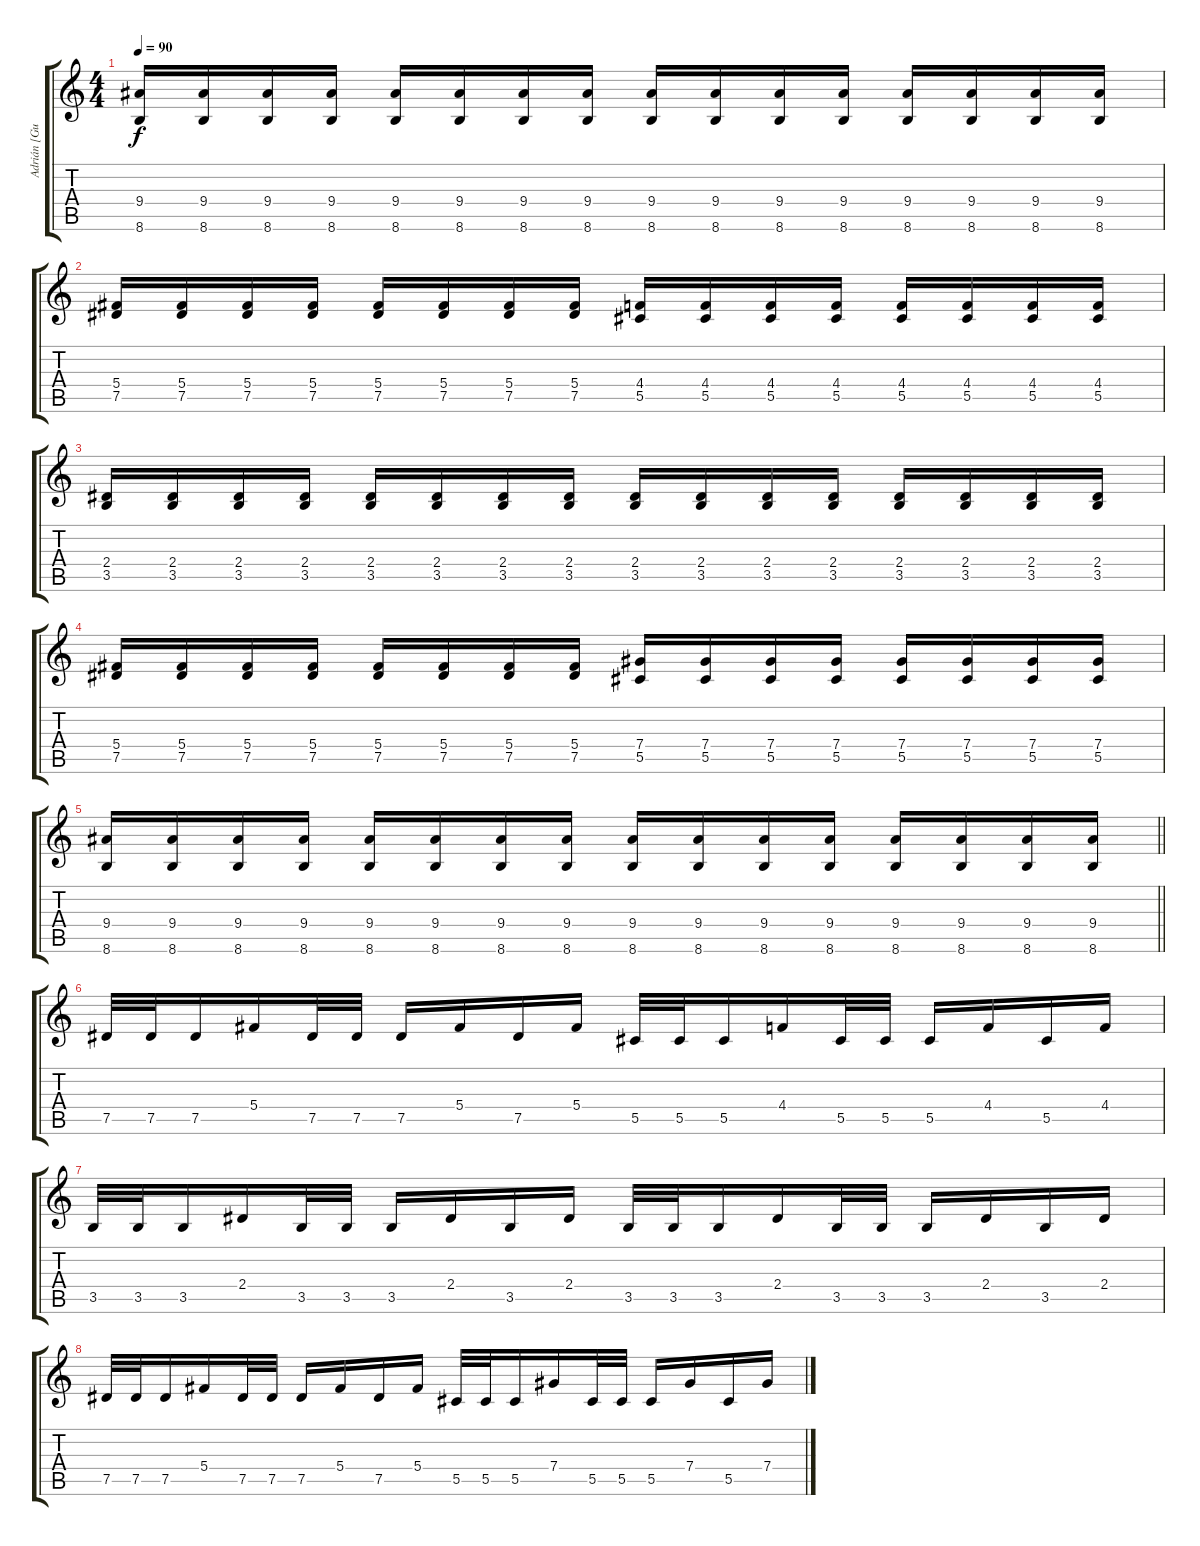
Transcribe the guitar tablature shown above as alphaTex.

\track ("Adrián [Guitar 2]" "Adrián [Gu") {instrument distortionguitar}
\staff {score tabs}
\tuning (Eb4 Bb3 Gb3 Db3 Ab2 Eb2) {hide}
\ts (4 4)
\tempo 90
\clef g2
\ks c
(9.4 8.6).16{dy f} (9.4 8.6).16 (9.4 8.6).16 (9.4 8.6).16 (9.4 8.6).16 (9.4 8.6).16 (9.4 8.6).16 (9.4 8.6).16 (9.4 8.6).16 (9.4 8.6).16 (9.4 8.6).16 (9.4 8.6).16 (9.4 8.6).16 (9.4 8.6).16 (9.4 8.6).16 (9.4 8.6).16 |
(5.4 7.5).16 (5.4 7.5).16 (5.4 7.5).16 (5.4 7.5).16 (5.4 7.5).16 (5.4 7.5).16 (5.4 7.5).16 (5.4 7.5).16 (4.4 5.5).16 (4.4 5.5).16 (4.4 5.5).16 (4.4 5.5).16 (4.4 5.5).16 (4.4 5.5).16 (4.4 5.5).16 (4.4 5.5).16 |
(2.4 3.5).16 (2.4 3.5).16 (2.4 3.5).16 (2.4 3.5).16 (2.4 3.5).16 (2.4 3.5).16 (2.4 3.5).16 (2.4 3.5).16 (2.4 3.5).16 (2.4 3.5).16 (2.4 3.5).16 (2.4 3.5).16 (2.4 3.5).16 (2.4 3.5).16 (2.4 3.5).16 (2.4 3.5).16 |
(5.4 7.5).16 (5.4 7.5).16 (5.4 7.5).16 (5.4 7.5).16 (5.4 7.5).16 (5.4 7.5).16 (5.4 7.5).16 (5.4 7.5).16 (7.4 5.5).16 (7.4 5.5).16 (7.4 5.5).16 (7.4 5.5).16 (7.4 5.5).16 (7.4 5.5).16 (7.4 5.5).16 (7.4 5.5).16 |
\barLineRight lightlight
(9.4 8.6).16 (9.4 8.6).16 (9.4 8.6).16 (9.4 8.6).16 (9.4 8.6).16 (9.4 8.6).16 (9.4 8.6).16 (9.4 8.6).16 (9.4 8.6).16 (9.4 8.6).16 (9.4 8.6).16 (9.4 8.6).16 (9.4 8.6).16 (9.4 8.6).16 (9.4 8.6).16 (9.4 8.6).16 |
7.5.32 7.5.32 7.5.16 5.4.16 7.5.32 7.5.32 7.5.16 5.4.16 7.5.16 5.4.16 5.5.32 5.5.32 5.5.16 4.4.16 5.5.32 5.5.32 5.5.16 4.4.16 5.5.16 4.4.16 |
3.5.32 3.5.32 3.5.16 2.4.16 3.5.32 3.5.32 3.5.16 2.4.16 3.5.16 2.4.16 3.5.32 3.5.32 3.5.16 2.4.16 3.5.32 3.5.32 3.5.16 2.4.16 3.5.16 2.4.16 |
7.5.32 7.5.32 7.5.16 5.4.16 7.5.32 7.5.32 7.5.16 5.4.16 7.5.16 5.4.16 5.5.32 5.5.32 5.5.16 7.4.16 5.5.32 5.5.32 5.5.16 7.4.16 5.5.16 7.4.16
